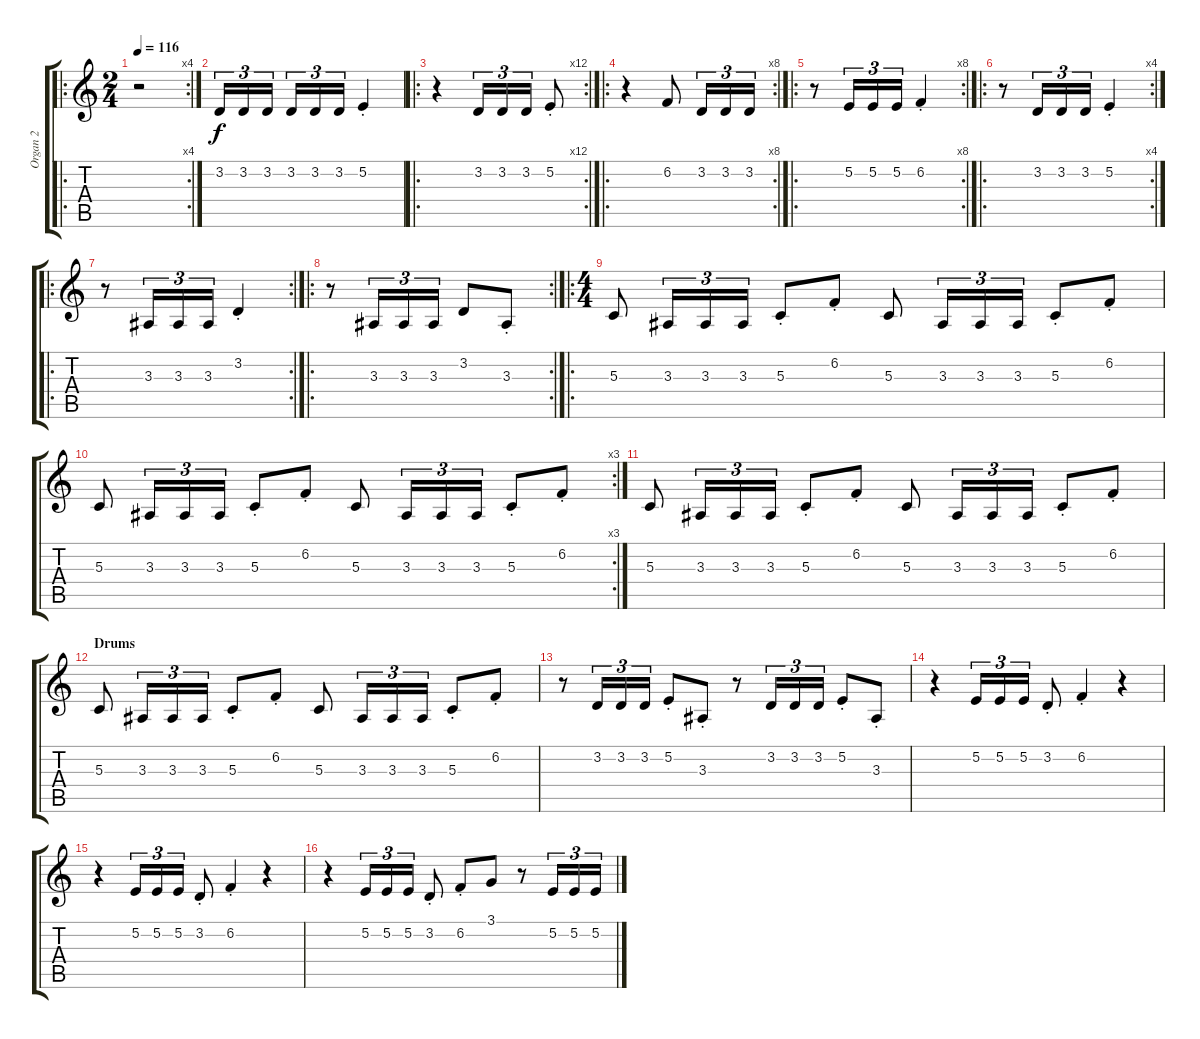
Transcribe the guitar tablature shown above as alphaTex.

\track ("Organ 2" "Organ 2") {instrument acousticgrandpiano}
\staff {score tabs}
\tuning (E4 B3 G3 D3 A2 E2) {hide}
\ro
\rc 4
\ts (2 4)
\tempo 116
\clef g2
\ks c
r.2{dy f instrument acousticgrandpiano} |
3.2.16{tu (3 2)} 3.2.16{tu (3 2)} 3.2.16{tu (3 2)} 3.2.16{tu (3 2)} 3.2.16{tu (3 2)} 3.2.16{tu (3 2)} 5.2{st}.4 |
\ro
\rc 12
r.4 3.2.16{tu (3 2)} 3.2.16{tu (3 2)} 3.2.16{tu (3 2)} 5.2{st}.8 |
\ro
\rc 8
r.4 6.2.8 3.2.16{tu (3 2)} 3.2.16{tu (3 2)} 3.2.16{tu (3 2)} |
\ro
\rc 8
r.8 5.2.16{tu (3 2)} 5.2.16{tu (3 2)} 5.2.16{tu (3 2)} 6.2{st}.4 |
\ro
\rc 4
r.8 3.2.16{tu (3 2)} 3.2.16{tu (3 2)} 3.2.16{tu (3 2)} 5.2{st}.4 |
\ro
\rc 2
r.8 3.3.16{tu (3 2)} 3.3.16{tu (3 2)} 3.3.16{tu (3 2)} 3.2{st}.4 |
\ro
\rc 2
r.8 3.3.16{tu (3 2)} 3.3.16{tu (3 2)} 3.3.16{tu (3 2)} 3.2.8 3.3{st}.8 |
\ro
\ts (4 4)
5.3.8 3.3.16{tu (3 2)} 3.3.16{tu (3 2)} 3.3.16{tu (3 2)} 5.3{st}.8 6.2{st}.8 5.3.8 3.3.16{tu (3 2)} 3.3.16{tu (3 2)} 3.3.16{tu (3 2)} 5.3{st}.8 6.2{st}.8 |
\rc 3
5.3.8 3.3.16{tu (3 2)} 3.3.16{tu (3 2)} 3.3.16{tu (3 2)} 5.3{st}.8 6.2{st}.8 5.3.8 3.3.16{tu (3 2)} 3.3.16{tu (3 2)} 3.3.16{tu (3 2)} 5.3{st}.8 6.2{st}.8 |
5.3.8 3.3.16{tu (3 2)} 3.3.16{tu (3 2)} 3.3.16{tu (3 2)} 5.3{st}.8 6.2{st}.8 5.3.8 3.3.16{tu (3 2)} 3.3.16{tu (3 2)} 3.3.16{tu (3 2)} 5.3{st}.8 6.2{st}.8 |
\section ("" "Drums")
5.3.8 3.3.16{tu (3 2)} 3.3.16{tu (3 2)} 3.3.16{tu (3 2)} 5.3{st}.8 6.2{st}.8 5.3.8 3.3.16{tu (3 2)} 3.3.16{tu (3 2)} 3.3.16{tu (3 2)} 5.3{st}.8 6.2{st}.8 |
r.8 3.2.16{tu (3 2)} 3.2.16{tu (3 2)} 3.2.16{tu (3 2)} 5.2{st}.8 3.3{st}.8 r.8 3.2.16{tu (3 2)} 3.2.16{tu (3 2)} 3.2.16{tu (3 2)} 5.2{st}.8 3.3{st}.8 |
r.4 5.2.16{tu (3 2)} 5.2.16{tu (3 2)} 5.2.16{tu (3 2)} 3.2{st}.8 6.2{st}.4 r.4 |
r.4 5.2.16{tu (3 2)} 5.2.16{tu (3 2)} 5.2.16{tu (3 2)} 3.2{st}.8 6.2{st}.4 r.4 |
r.4 5.2.16{tu (3 2)} 5.2.16{tu (3 2)} 5.2.16{tu (3 2)} 3.2{st}.8 6.2{st}.8 3.1.8 r.8 5.2.16{tu (3 2)} 5.2.16{tu (3 2)} 5.2.16{tu (3 2)}
